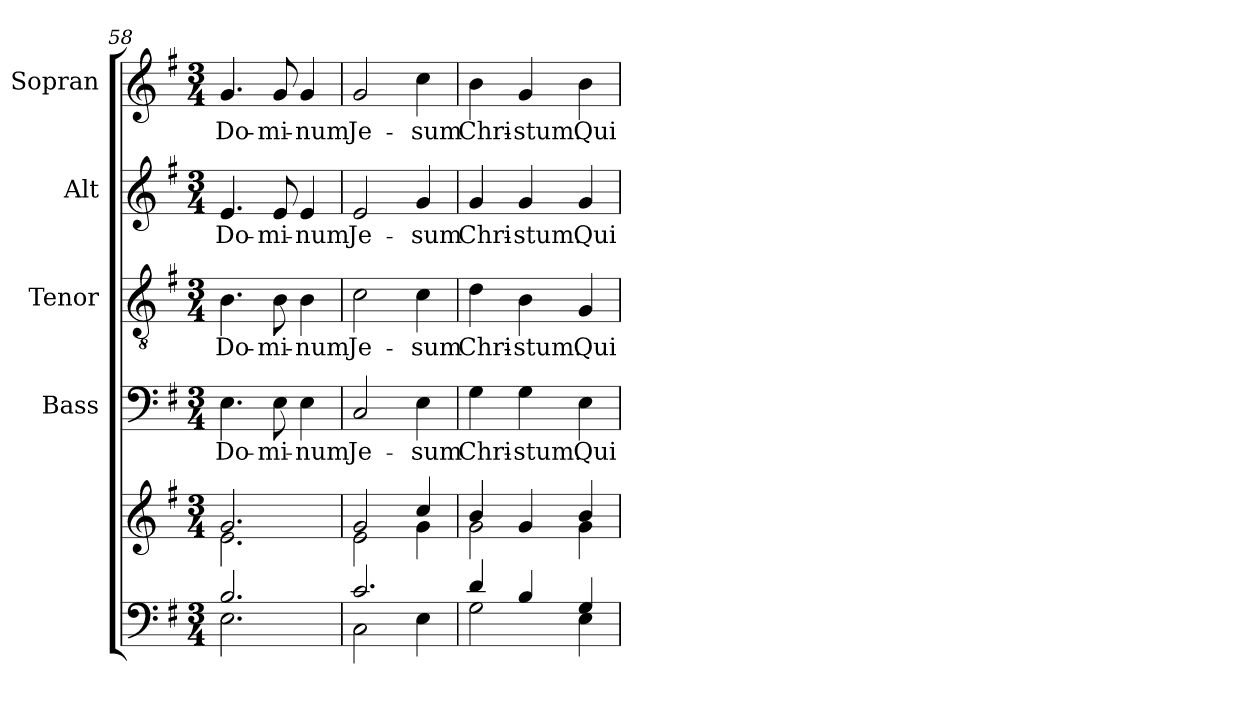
**kern	**kern	**kern	**text	**kern	**text	**kern	**text	**kern	**text
*part5	*part5	*part4	*part4	*part3	*part3	*part2	*part2	*part1	*part1
*staff6	*staff5	*staff4	*staff4	*staff3	*staff3	*staff2	*staff2	*staff1	*staff1
*	*	*I"Bass	*	*I"Tenor	*	*I"Alt	*	*I"Sopran	*
*	*	*I'B.	*	*I'T.	*	*I'A.	*	*I'S.	*
*clefF4	*clefG2	*clefF4	*	*clefGv2	*	*clefG2	*	*clefG2	*
*k[f#]	*k[f#]	*k[f#]	*	*k[f#]	*	*k[f#]	*	*k[f#]	*
*G:	*G:	*G:	*	*G:	*	*G:	*	*G:	*
*M3/4	*M3/4	*M3/4	*	*M3/4	*	*M3/4	*	*M3/4	*
=58	=58	=58	=58	=58	=58	=58	=58	=58	=58
*^	*^	*	*	*	*	*	*	*	*
!	!	!	!	!	!LO:LY:b	!	!LO:LY:b	!	!LO:LY:b	!	!LO:LY:b
2.B/	2.E\	2.g/	2.e\	4.E\	Do-	4.B\	Do-	4.e/	Do-	4.g/	Do-
!	!	!	!	!	!LO:LY:b	!	!LO:LY:b	!	!LO:LY:b	!	!LO:LY:b
.	.	.	.	8E\	-mi-	8B\	-mi-	8e/	-mi-	8g/	-mi-
!	!	!	!	!	!LO:LY:b	!	!LO:LY:b	!	!LO:LY:b	!	!LO:LY:b
.	.	.	.	4E\	-num	4B\	-num	4e/	-num	4g/	-num
!!LO:PB:g=z
=59	=59	=59	=59	=59	=59	=59	=59	=59	=59	=59	=59
!	!	!	!	!	!LO:LY:b	!	!LO:LY:b	!	!LO:LY:b	!	!LO:LY:b
2.c/	2C\	2g/	2e\	2C/	Je-	2c\	Je-	2e/	Je-	2g/	Je-
!	!	!	!	!	!LO:LY:b	!	!LO:LY:b	!	!LO:LY:b	!	!LO:LY:b
.	4E\	4cc/	4g\	4E\	-sum	4c\	-sum	4g/	-sum	4cc\	-sum
=60	=60	=60	=60	=60	=60	=60	=60	=60	=60	=60	=60
!	!	!	!	!	!LO:LY:b	!	!LO:LY:b	!	!LO:LY:b	!	!LO:LY:b
4d/	2G\	4b/	2g\	4G\	Chri-	4d\	Chri-	4g/	Chri-	4b\	Chri-
!	!	!	!	!	!LO:LY:b	!	!LO:LY:b	!	!LO:LY:b	!	!LO:LY:b
4B/	.	4g/	.	4G\	-stum.	4B\	-stum.	4g/	-stum.	4g/	-stum.
!	!	!	!	!	!LO:LY:b	!	!LO:LY:b	!	!LO:LY:b	!	!LO:LY:b
4G/	4E\	4b/	4g\	4E\	Qui	4G/	Qui	4g/	Qui	4b\	Qui
*v	*v	*	*	*	*	*	*	*	*	*	*
*	*v	*v	*	*	*	*	*	*	*	*
=	=	=	=	=	=	=	=	=	=
*-	*-	*-	*-	*-	*-	*-	*-	*-	*-
